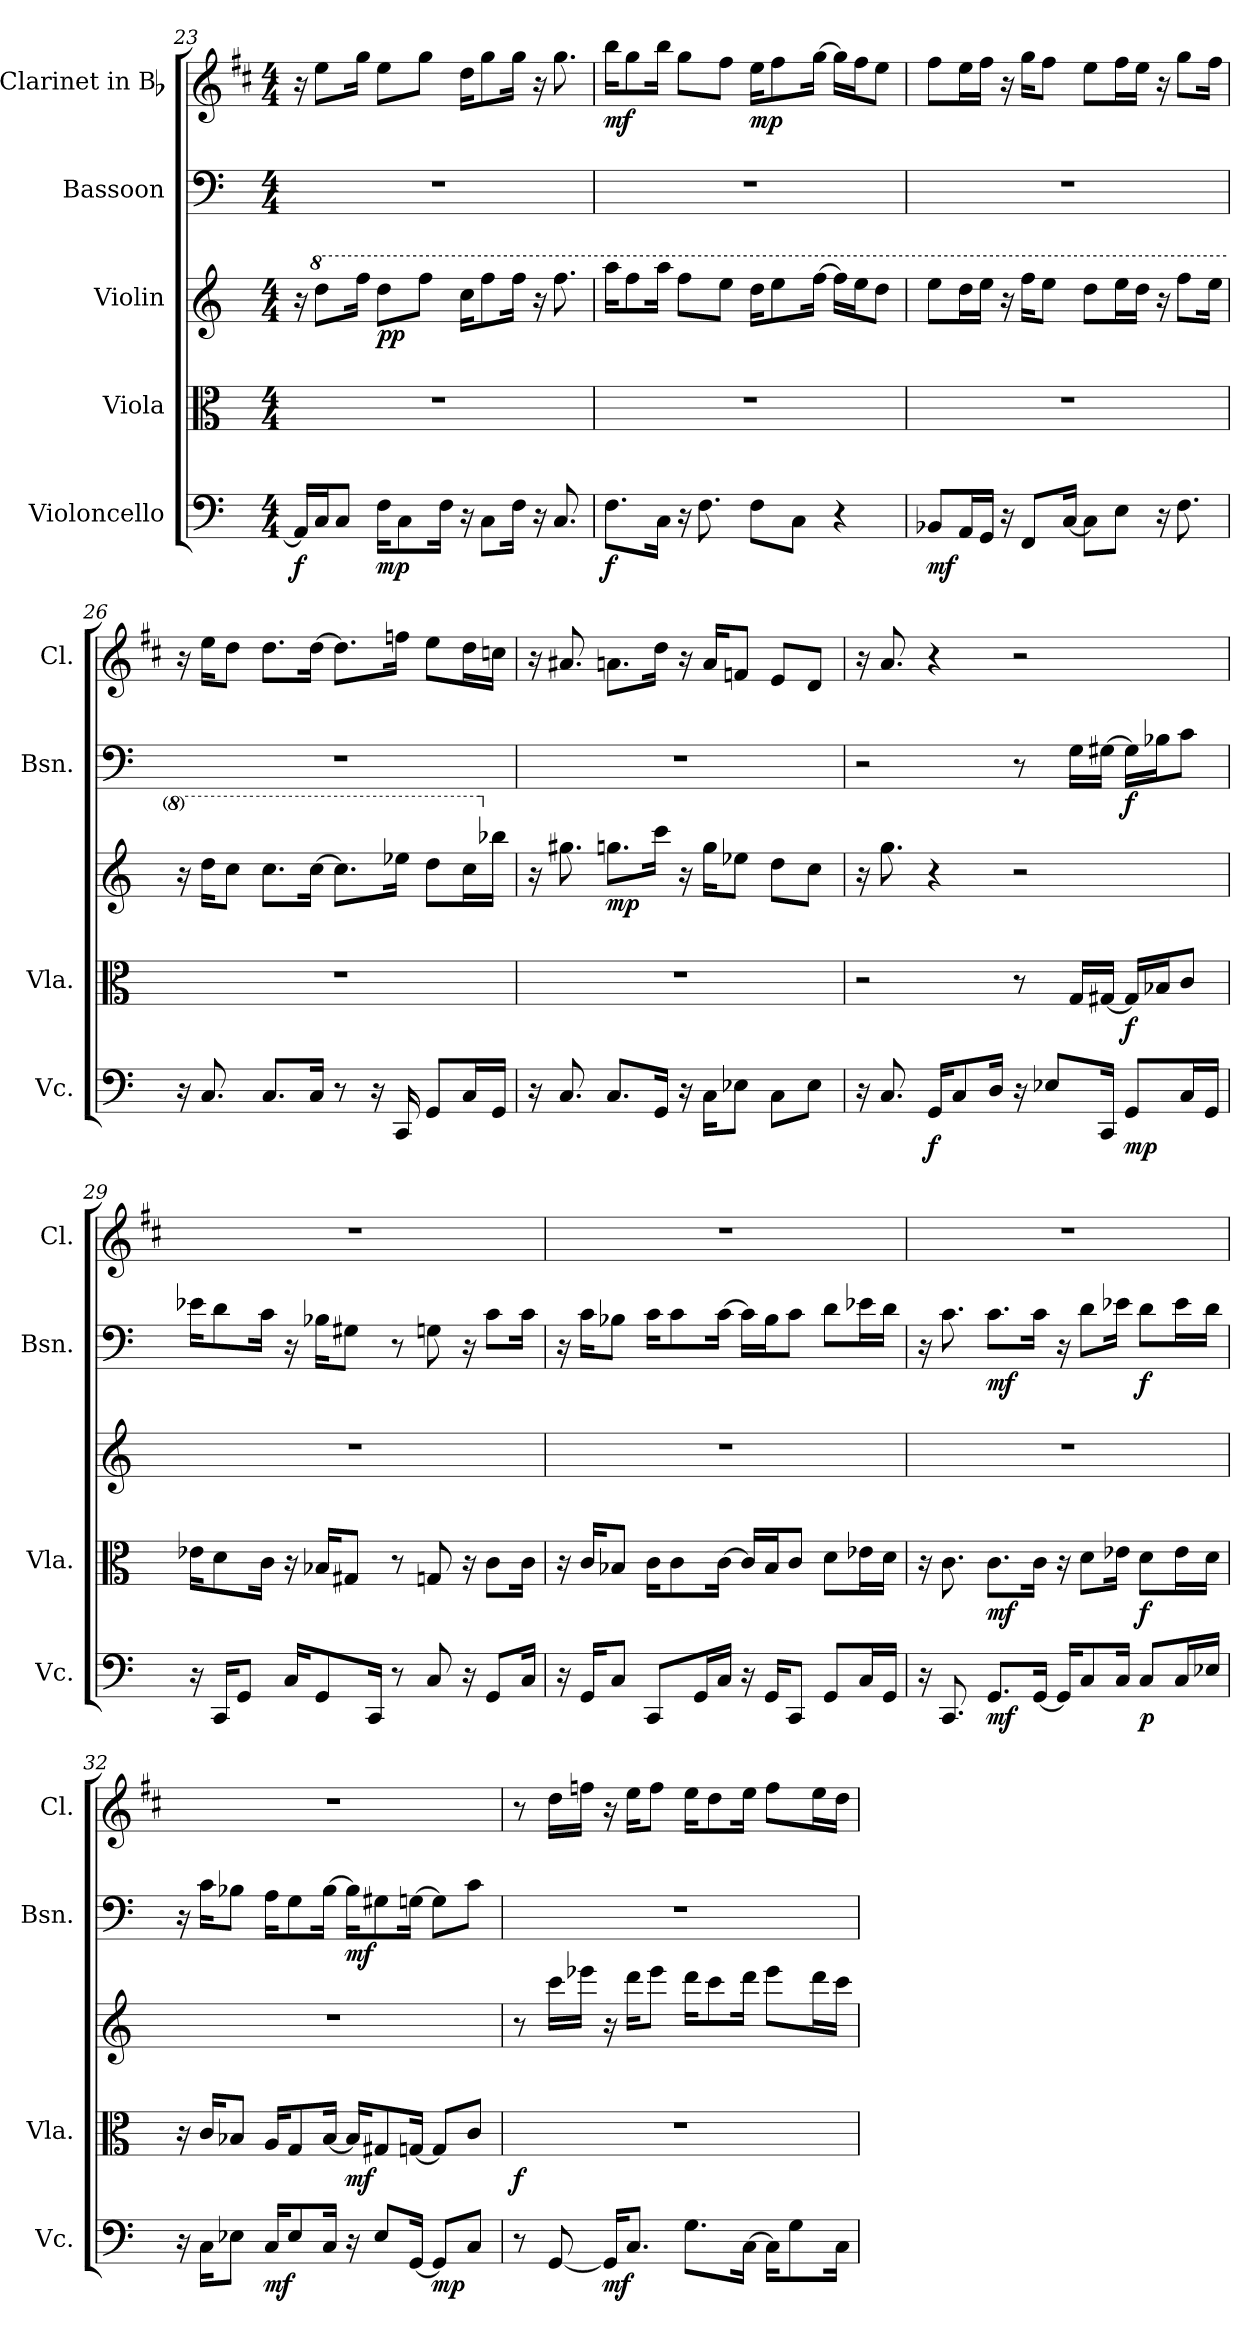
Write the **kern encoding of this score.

**kern	**dynam	**kern	**dynam	**kern	**dynam	**kern	**dynam	**kern	**dynam
*part5	*part5	*part4	*part4	*part3	*part3	*part2	*part2	*part1	*part1
*staff5	*staff5	*staff4	*staff4	*staff3	*staff3	*staff2	*staff2	*staff1	*staff1
*I"Violoncello	*	*I"Viola	*	*I"Violin	*	*I"Bassoon	*	*I"Clarinet in Bb	*
*I'Vc.	*	*I'Vla.	*	*	*	*I'Bsn.	*	*I'Cl.	*
*clefF4	*	*clefC3	*	*clefG2	*	*clefF4	*	*clefG2	*
*	*	*	*	*	*	*	*	*ITrd1c2	*
*k[]	*	*k[]	*	*k[]	*	*k[]	*	*k[]	*
*C:	*	*C:	*	*C:	*	*C:	*	*C:	*
*M4/4	*	*M4/4	*	*M4/4	*	*M4/4	*	*M4/4	*
=23	=23	=23	=23	=23	=23	=23	=23	=23	=23
16AAi/LL]	f	1r	.	16r	.	1r	.	16r	.
*	*	*	*	*8va	*	*	*	*	*
16Ci/J	.	.	.	8dddi\L	.	.	.	8ddi\L	.
8Ci/J	.	.	.	.	.	.	.	.	.
.	.	.	.	16fffi\Jk	.	.	.	16ffi\Jk	.
16Fi\KL	mp	.	.	8dddi\L	pp	.	.	8ddi\L	.
8Ci\	.	.	.	.	.	.	.	.	.
.	.	.	.	8fffi\J	.	.	.	8ffi\J	.
16Fi\Jk	.	.	.	.	.	.	.	.	.
16r	.	.	.	16ccci\KL	.	.	.	16cci\KL	.
8Ci\L	.	.	.	8fffi\	.	.	.	8ffi\	.
16Fi\Jk	.	.	.	16fffi\Jk	.	.	.	16ffi\Jk	.
16r	.	.	.	16r	.	.	.	16r	.
8.Ci/	.	.	.	8.fffi\	.	.	.	8.ffi\	.
=24	=24	=24	=24	=24	=24	=24	=24	=24	=24
8.Fi\L	f	1r	.	16aaai\KL	.	1r	.	16aai\KL	mf
.	.	.	.	8fffi\	.	.	.	8ffi\	.
16Ci\Jk	.	.	.	16aaai\Jk	.	.	.	16aai\Jk	.
16r	.	.	.	8fffi\L	.	.	.	8ffi\L	.
8.Fi\	.	.	.	.	.	.	.	.	.
.	.	.	.	8eeei\J	.	.	.	8eei\J	.
8Fi\L	.	.	.	16dddi\KL	.	.	.	16ddi\KL	mp
.	.	.	.	8eeei\	.	.	.	8eei\	.
8Ci\J	.	.	.	.	.	.	.	.	.
.	.	.	.	[16fffi\Jk	.	.	.	[16ffi\Jk	.
4r	.	.	.	16fffi\LL]	.	.	.	16ffi\LL]	.
.	.	.	.	16eeei\J	.	.	.	16eei\J	.
.	.	.	.	8dddi\J	.	.	.	8ddi\J	.
!!LO:LB:g=z
=25	=25	=25	=25	=25	=25	=25	=25	=25	=25
8BB-Xi/L	mf	1r	.	8eeei\L	.	1r	.	8eei\L	.
16AAi/L	.	.	.	16dddi\L	.	.	.	16ddi\L	.
16GGi/JJ	.	.	.	16eeei\JJ	.	.	.	16eei\JJ	.
16r	.	.	.	16r	.	.	.	16r	.
8FFi/L	.	.	.	16fffi\KL	.	.	.	16ffi\KL	.
.	.	.	.	8eeei\J	.	.	.	8eei\J	.
[16Ci/Jk	.	.	.	.	.	.	.	.	.
8Ci\L]	.	.	.	8dddi\L	.	.	.	8ddi\L	.
8Ei\J	.	.	.	16eeei\L	.	.	.	16eei\L	.
.	.	.	.	16dddi\JJ	.	.	.	16ddi\JJ	.
16r	.	.	.	16r	.	.	.	16r	.
8.Fi\	.	.	.	8fffi\L	.	.	.	8ffi\L	.
.	.	.	.	16eeei\Jk	.	.	.	16eei\Jk	.
=26	=26	=26	=26	=26	=26	=26	=26	=26	=26
16r	.	1r	.	16r	.	1r	.	16r	.
8.Ci/	.	.	.	16dddi\KL	.	.	.	16ddi\KL	.
.	.	.	.	8ccci\J	.	.	.	8cci\J	.
8.Ci/L	.	.	.	8.ccci\L	.	.	.	8.cci\L	.
16Ci/Jk	.	.	.	[16ccci\Jk	.	.	.	[16cci\Jk	.
8r	.	.	.	8.ccci\L]	.	.	.	8.cci\L]	.
16r	.	.	.	.	.	.	.	.	.
16CCi/	.	.	.	16eee-Xi\Jk	.	.	.	16ee-Xi\Jk	.
8GGi/L	.	.	.	8dddi\L	.	.	.	8ddi\L	.
16Ci/L	.	.	.	16ccci\L	.	.	.	16cci\L	.
*	*	*	*	*X8va	*	*	*	*	*
16GGi/JJ	.	.	.	16bb-Xi\JJ	.	.	.	16b-Xi\JJ	.
=27	=27	=27	=27	=27	=27	=27	=27	=27	=27
16r	.	1r	.	16r	.	1r	.	16r	.
8.Ci/	.	.	.	8.gg#Xi\	.	.	.	8.g#Xi/	.
8.Ci/L	.	.	.	8.ggni\L	mp	.	.	8.gni\L	.
16GGi/Jk	.	.	.	16ccci\Jk	.	.	.	16cci\Jk	.
16r	.	.	.	16r	.	.	.	16r	.
16Ci\KL	.	.	.	16ggi\KL	.	.	.	16gi/KL	.
8E-Xi\J	.	.	.	8ee-Xi\J	.	.	.	8e-Xi/J	.
8Ci\L	.	.	.	8ddi\L	.	.	.	8di/L	.
8E-i\J	.	.	.	8cci\J	.	.	.	8ci/J	.
!!LO:LB:g=z
=28	=28	=28	=28	=28	=28	=28	=28	=28	=28
16r	.	2r	.	16r	.	2r	.	16r	.
8.Ci/	.	.	.	8.ggi\	.	.	.	8.gi/	.
16GGi/KL	f	.	.	4r	.	.	.	4r	.
8Ci/	.	.	.	.	.	.	.	.	.
16Di/Jk	.	.	.	.	.	.	.	.	.
16r	.	8r	.	2r	.	8r	.	2r	.
8E-Xi/L	.	.	.	.	.	.	.	.	.
.	.	16Gi/LL	.	.	.	16Gi\LL	.	.	.
16CCi/Jk	.	[16G#Xi/JJ	.	.	.	[16G#Xi\JJ	.	.	.
8GGi/L	mp	16G#i/LL]	f	.	.	16G#i\LL]	f	.	.
.	.	16B-Xi/J	.	.	.	16B-Xi\J	.	.	.
16Ci/L	.	8ci/J	.	.	.	8ci\J	.	.	.
16GGi/JJ	.	.	.	.	.	.	.	.	.
=29	=29	=29	=29	=29	=29	=29	=29	=29	=29
16r	.	16e-Xi\KL	.	1r	.	16e-Xi\KL	.	1r	.
16CCi/KL	.	8di\	.	.	.	8di\	.	.	.
8GGi/J	.	.	.	.	.	.	.	.	.
.	.	16ci\Jk	.	.	.	16ci\Jk	.	.	.
16Ci/KL	.	16r	.	.	.	16r	.	.	.
8GGi/	.	16B-Xi/KL	.	.	.	16B-Xi\KL	.	.	.
.	.	8G#Xi/J	.	.	.	8G#Xi\J	.	.	.
16CCi/Jk	.	.	.	.	.	.	.	.	.
8r	.	8r	.	.	.	8r	.	.	.
8Ci/	.	8Gni/	.	.	.	8Gni\	.	.	.
16r	.	16r	.	.	.	16r	.	.	.
8GGi/L	.	8ci\L	.	.	.	8ci\L	.	.	.
16Ci/Jk	.	16ci\Jk	.	.	.	16ci\Jk	.	.	.
=30	=30	=30	=30	=30	=30	=30	=30	=30	=30
16r	.	16r	.	1r	.	16r	.	1r	.
16GGi/KL	.	16ci/KL	.	.	.	16ci\KL	.	.	.
8Ci/J	.	8B-Xi/J	.	.	.	8B-Xi\J	.	.	.
8CCi/L	.	16ci\KL	.	.	.	16ci\KL	.	.	.
.	.	8ci\	.	.	.	8ci\	.	.	.
16GGi/L	.	.	.	.	.	.	.	.	.
16Ci/JJ	.	[16ci\Jk	.	.	.	[16ci\Jk	.	.	.
16r	.	16ci/LL]	.	.	.	16ci\LL]	.	.	.
16GGi/KL	.	16B-i/J	.	.	.	16B-i\J	.	.	.
8CCi/J	.	8ci/J	.	.	.	8ci\J	.	.	.
8GGi/L	.	8di\L	.	.	.	8di\L	.	.	.
16Ci/L	.	16e-Xi\L	.	.	.	16e-Xi\L	.	.	.
16GGi/JJ	.	16di\JJ	.	.	.	16di\JJ	.	.	.
!!LO:PB:g=z
=31	=31	=31	=31	=31	=31	=31	=31	=31	=31
16r	.	16r	.	1r	.	16r	.	1r	.
8.CCi/	.	8.ci\	.	.	.	8.ci\	.	.	.
8.GGi/L	mf	8.ci\L	mf	.	.	8.ci\L	mf	.	.
[16GGi/Jk	.	16ci\Jk	.	.	.	16ci\Jk	.	.	.
16GGi/KL]	.	16r	.	.	.	16r	.	.	.
8Ci/	.	8di\L	.	.	.	8di\L	.	.	.
16Ci/Jk	.	16e-Xi\Jk	.	.	.	16e-Xi\Jk	.	.	.
8Ci/L	p	8di\L	f	.	.	8di\L	f	.	.
16Ci/L	.	16e-i\L	.	.	.	16e-i\L	.	.	.
16E-Xi/JJ	.	16di\JJ	.	.	.	16di\JJ	.	.	.
=32	=32	=32	=32	=32	=32	=32	=32	=32	=32
16r	.	16r	.	1r	.	16r	.	1r	.
16Ci\KL	.	16ci/KL	.	.	.	16ci\KL	.	.	.
8E-Xi\J	.	8B-Xi/J	.	.	.	8B-Xi\J	.	.	.
16Ci/KL	mf	16Ai/KL	.	.	.	16Ai\KL	.	.	.
8E-i/	.	8Gi/	.	.	.	8Gi\	.	.	.
16Ci/Jk	.	[16B-i/Jk	.	.	.	[16B-i\Jk	.	.	.
16r	.	16B-i/KL]	mf	.	.	16B-i\KL]	mf	.	.
8E-i/L	.	8G#Xi/	.	.	.	8G#Xi\	.	.	.
[16GGi/Jk	.	[16Gni/Jk	.	.	.	[16Gni\Jk	.	.	.
8GGi/L]	mp	8Gi/L]	.	.	.	8Gi\L]	.	.	.
8Ci/J	.	8ci/J	.	.	.	8ci\J	.	.	.
=33	=33	=33	=33	=33	=33	=33	=33	=33	=33
8r	.	1r	f	8r	.	1r	.	8r	.
[8GGi/	.	.	.	16ccci\LL	.	.	.	16cci\LL	.
.	.	.	.	16eee-Xi\JJ	.	.	.	16ee-Xi\JJ	.
16GGi/KL]	mf	.	.	16r	.	.	.	16r	.
8.Ci/J	.	.	.	16dddi\KL	.	.	.	16ddi\KL	.
.	.	.	.	8eee-i\J	.	.	.	8ee-i\J	.
8.Gi\L	.	.	.	16dddi\KL	.	.	.	16ddi\KL	.
.	.	.	.	8ccci\	.	.	.	8cci\	.
[16Ci\Jk	.	.	.	16dddi\Jk	.	.	.	16ddi\Jk	.
16Ci\KL]	.	.	.	8eee-i\L	.	.	.	8ee-i\L	.
8Gi\	.	.	.	.	.	.	.	.	.
.	.	.	.	16dddi\L	.	.	.	16ddi\L	.
16Ci\Jk	.	.	.	16ccci\JJ	.	.	.	16cci\JJ	.
=	=	=	=	=	=	=	=	=	=
*-	*-	*-	*-	*-	*-	*-	*-	*-	*-
